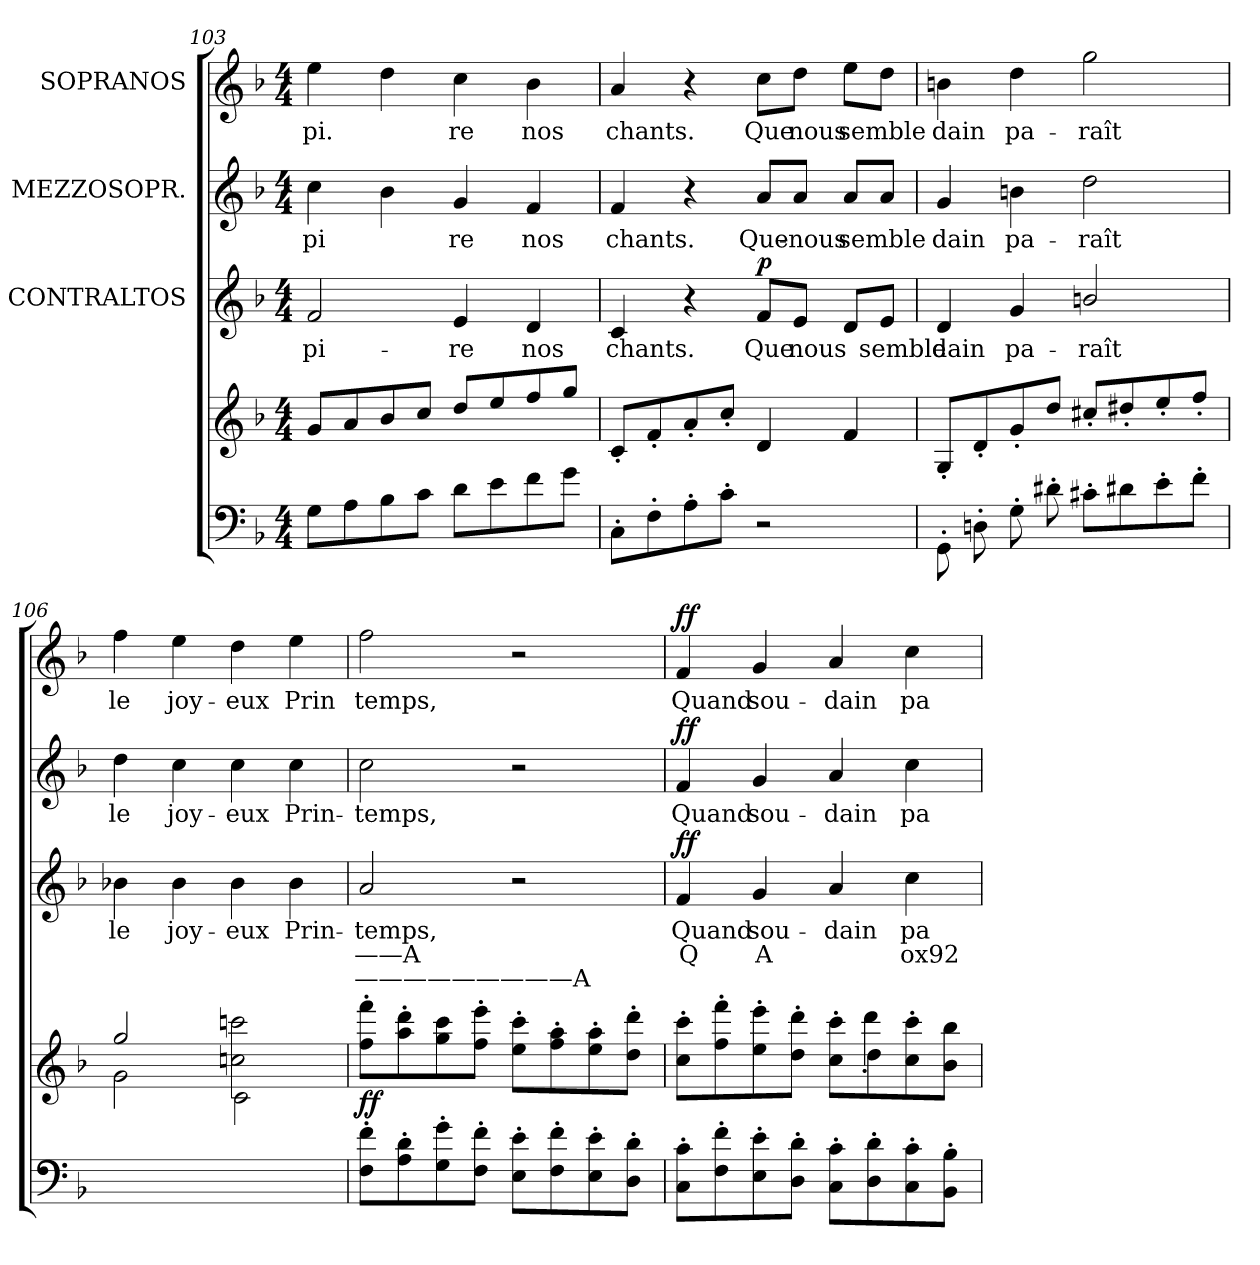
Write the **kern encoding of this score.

**kern	**kern	**dynam	**kern	**text	**text	**text	**dynam	**kern	**text	**dynam	**kern	**text	**dynam
*part4	*part4	*part4	*part3	*part3	*part3	*part3	*part3	*part2	*part2	*part2	*part1	*part1	*part1
*staff5	*staff4	*staff4/5	*staff3	*staff3	*staff3	*staff3	*staff3	*staff2	*staff2	*staff2	*staff1	*staff1	*staff1
*	*	*	*I"CONTRALTOS	*	*	*	*	*I"MEZZOSOPR.	*	*	*I"SOPRANOS	*	*
*clefF4	*clefG2	*	*clefG2	*	*	*	*	*clefG2	*	*	*clefG2	*	*
*k[b-]	*k[b-]	*	*k[b-]	*	*	*	*	*k[b-]	*	*	*k[b-]	*	*
*M4/4	*M4/4	*	*M4/4	*	*	*	*	*M4/4	*	*	*M4/4	*	*
=103	=103	=103	=103	=103	=103	=103	=103	=103	=103	=103	=103	=103	=103
8Gi\L	8gj/L	.	2fj/	pi-	.	.	.	4ccj\	pi-	.	4eej\	pi.	.
8Ai\	8aj/	.	.	.	.	.	.	.	.	.	.	.	.
8B-i\	8b-j/	.	.	.	.	.	.	4b-j\	--	.	4ddj\	.	.
8ci\J	8ccj/J	.	.	.	.	.	.	.	.	.	.	.	.
8di\L	8ddj/L	.	4ej/	re	.	.	.	4gj/	re	.	4ccj\	re	.
8ei\	8eej/	.	.	.	.	.	.	.	.	.	.	.	.
8fi\	8ffj/	.	4dj/	nos	.	.	.	4fj/	nos	.	4b-j\	nos	.
8gi\J	8ggj/J	.	.	.	.	.	.	.	.	.	.	.	.
=104	=104	=104	=104	=104	=104	=104	=104	=104	=104	=104	=104	=104	=104
8C'>i\L	8c'<j/L	.	4cj/	chants.	.	.	.	4fj/	chants.	.	4aj/	chants.	.
8F'>i\	8f'<'<j/	.	.	.	.	.	.	.	.	.	.	.	.
8A'>i\	8a'<j/	.	4r	.	.	.	.	4r	.	.	4r	.	.
8c'>i\J	8cc'<j/J	.	.	.	.	.	.	.	.	.	.	.	.
!	!	!	!	!	!	!	!LO:DY:a	!	!	!	!	!	!
2r	4dj/	.	8fj/L	Que	.	.	p	8aj/L	Que-	.	8ccj\L	Que	.
.	.	.	8ej/J	nous	.	.	.	8aj/J	nous	.	8ddj\J	nous	.
.	4fj/	.	8dj/L	.	.	.	.	8aj/L	semble	.	8eej\L	semble	.
.	.	.	8ej/J	semble	.	.	.	8aj/J	.	.	8ddj\J	.	.
!!LO:PB:g=z
=105	=105	=105	=105	=105	=105	=105	=105	=105	=105	=105	=105	=105	=105
*^	*	*	*	*	*	*	*	*	*	*	*	*	*
8GG'<i\	1ryy	8G'<j/L	.	4dj/	dain	.	.	.	4gj/	dain	.	4bnj\	dain	.
8Dn'<'<i\	.	8d'<j/	.	.	.	.	.	.	.	.	.	.	.	.
8G'<i\	.	8g'<'<j/	.	4gj/	pa-	.	.	.	4bnj\	pa-	.	4ddj\	pa-	.
8d#X'>'<'<i\	.	8ddj/J	.	.	.	.	.	.	.	.	.	.	.	.
8c#X'<i\L	.	8cc#X'>j/L	.	2bnj/	raît	.	.	.	2ddj\	raît	.	2ggj\	raît	.
8d#Xi\	.	8dd#X'>j/	.	.	.	.	.	.	.	.	.	.	.	.
8e'<i\	.	8ee'>j/	.	.	.	.	.	.	.	.	.	.	.	.
8f'<i\J	.	8ff'>j/J	.	.	.	.	.	.	.	.	.	.	.	.
*v	*v	*	*	*	*	*	*	*	*	*	*	*	*	*
=106	=106	=106	=106	=106	=106	=106	=106	=106	=106	=106	=106	=106	=106
*	*^	*	*	*	*	*	*	*	*	*	*	*	*
1ryy	2ggj/	2gi\	.	4b-Xj\	le	.	.	.	4ddj\	le	.	4ffj\	le	.
.	.	.	.	4b-j\	joy-	.	.	.	4ccj\	joy-	.	4eej\	joy-	.
.	2ccnj\ 2cccnj\	2ci\	.	4b-j\	eux	.	.	.	4ccj\	eux	.	4ddj\	eux	.
.	.	.	.	4b-j\	Prin-	.	.	.	4ccj\	Prin-	.	4eej\	Prin	.
*	*v	*v	*	*	*	*	*	*	*	*	*	*	*	*
=107	=107	=107	=107	=107	=107	=107	=107	=107	=107	=107	=107	=107	=107
!	!	!LO:DY:a=2	!	!	!	!	!	!	!	!	!	!	!
8Fi'>\ 8fi'>\L	8ffj'>\ 8fffj'>\L	ff	2aj/	temps,	——A	—————————A	.	2ccj\	temps,	.	2ffj\	temps,	.
8Ai'>\ 8di'>\	8aaj'>\ 8dddj'>\	.	.	.	.	.	.	.	.	.	.	.	.
8Gi'>\ 8gi'>\	8ggj\ 8cccj\	.	.	.	.	.	.	.	.	.	.	.	.
8Fi'>\ 8fi'>\J	8ffj'>\ 8eeej'>\J	.	.	.	.	.	.	.	.	.	.	.	.
8Ei'>\ 8ei'>\L	8eej'>\ 8cccj'>\L	.	2r	.	.	.	.	2r	.	.	2r	.	.
8Fi'>\ 8fi'>\	8ffj'>\ 8aaj'>\	.	.	.	.	.	.	.	.	.	.	.	.
8Ei'>\ 8ei'>\	8eej'>\ 8aaj'>\	.	.	.	.	.	.	.	.	.	.	.	.
8Di'>\ 8di'>\J	8ddj'>\ 8dddj'>\J	.	.	.	.	.	.	.	.	.	.	.	.
=108	=108	=108	=108	=108	=108	=108	=108	=108	=108	=108	=108	=108	=108
*	*^	*	*	*	*	*	*	*	*	*	*	*	*
!	!	!	!	!	!	!	!	!LO:DY:a	!	!	!LO:DY:a	!	!	!LO:DY:a
8Ci'>\ 8ci'>\L	8ccj'>\ 8cccj'>\L	8ryy	.	4fj/	Quand	Q	.	ff	4fj/	Quand	ff	4fj/	Quand	ff
8Fi'>\ 8fi'>\	8ffj'>\ 8fffj'>\	8ryy	.	.	.	.	.	.	.	.	.	.	.	.
8Ei'>\ 8ei'>\	8eej'>\ 8eeej'>\	8ryy	.	4gj/	sou-	A	.	.	4gj/	sou-	.	4gj/	sou-	.
8Di'>\ 8di'>\J	8ddj'>\ 8dddj'>\J	8ryy	.	.	.	.	.	.	.	.	.	.	.	.
8Ci'>\ 8ci'>\L	8ccj'>\ 8cccj'>\L	8ryy	.	4aj/	dain	.	.	.	4aj/	dain	.	4aj/	dain	.
8Di'>\ 8di'>\	8ddj\	4ddd'>Z\	.	.	.	.	.	.	.	.	.	.	.	.
8Ci'>\ 8ci'>\	8ccj'>\ 8cccj'>\	.	.	4ccj\	pa-	ox92	.	.	4ccj\	pa-	.	4ccj\	pa-	.
8BB-i'>\ 8B-i'>\J	8b-j\ 8bb-j\J	8ryy	.	.	.	.	.	.	.	.	.	.	.	.
*	*v	*v	*	*	*	*	*	*	*	*	*	*	*	*
=	=	=	=	=	=	=	=	=	=	=	=	=	=
*-	*-	*-	*-	*-	*-	*-	*-	*-	*-	*-	*-	*-	*-
